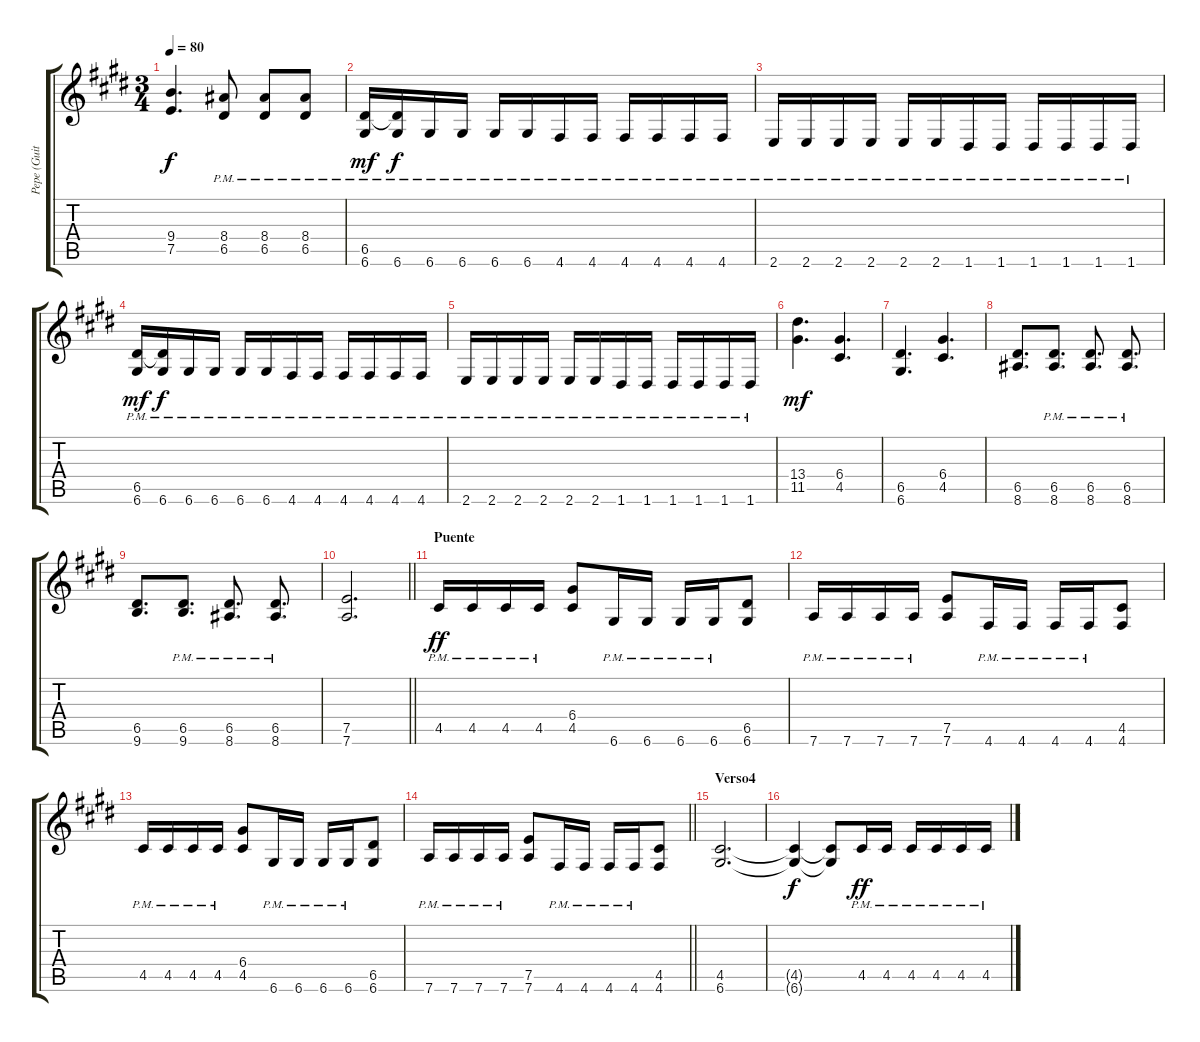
\track ("Pepe (Guitarra)" "Pepe (Guit") {instrument distortionguitar}
\staff {score tabs}
\tuning (E4 B3 G3 D3 A2 D2) {hide}
\ts (3 4)
\tempo 80
\clef g2
\ks c#minor
(9.4 7.5).4{d dy f} (8.4{pm} 6.5{pm}).8 (8.4{pm} 6.5{pm}).8 (8.4{pm} 6.5{pm}).8 |
(6.5 6.6{pm}).16{dy mf} (6.5{t} 6.6{pm}).16{dy f} 6.6{pm}.16 6.6{pm}.16 6.6{pm}.16 6.6{pm}.16 4.6{pm}.16 4.6{pm}.16 4.6{pm}.16 4.6{pm}.16 4.6{pm}.16 4.6{pm}.16 |
2.6{pm}.16 2.6{pm}.16 2.6{pm}.16 2.6{pm}.16 2.6{pm}.16 2.6{pm}.16 1.6{pm}.16 1.6{pm}.16 1.6{pm}.16 1.6{pm}.16 1.6{pm}.16 1.6{pm}.16 |
(6.5 6.6{pm}).16{dy mf} (6.5{t} 6.6{pm}).16{dy f} 6.6{pm}.16 6.6{pm}.16 6.6{pm}.16 6.6{pm}.16 4.6{pm}.16 4.6{pm}.16 4.6{pm}.16 4.6{pm}.16 4.6{pm}.16 4.6{pm}.16 |
2.6{pm}.16 2.6{pm}.16 2.6{pm}.16 2.6{pm}.16 2.6{pm}.16 2.6{pm}.16 1.6{pm}.16 1.6{pm}.16 1.6{pm}.16 1.6{pm}.16 1.6{pm}.16 1.6{pm}.16 |
(13.4 11.5).4{d dy mf} (6.4 4.5).4{d} |
(6.5 6.6).4{d} (6.4 4.5).4{d} |
(6.5 8.6).8{d} (6.5{pm} 8.6{pm}).8{d} (6.5{pm} 8.6{pm}).8{d} (6.5{pm} 8.6{pm}).8{d} |
(6.5 9.6).8{d} (6.5{pm} 9.6{pm}).8{d} (6.5{pm} 8.6{pm}).8{d} (6.5{pm} 8.6{pm}).8{d} |
\barLineRight lightlight
(7.5 7.6).2{d} |
\section ("" "Puente")
4.5{pm}.16{dy ff} 4.5{pm}.16 4.5{pm}.16 4.5{pm}.16 (6.4 4.5).8 6.6{pm}.16 6.6{pm}.16 6.6{pm}.16 6.6{pm}.16 (6.5 6.6).8 |
7.6{pm}.16 7.6{pm}.16 7.6{pm}.16 7.6{pm}.16 (7.5 7.6).8 4.6{pm}.16 4.6{pm}.16 4.6{pm}.16 4.6{pm}.16 (4.5 4.6).8 |
4.5{pm}.16 4.5{pm}.16 4.5{pm}.16 4.5{pm}.16 (6.4 4.5).8 6.6{pm}.16 6.6{pm}.16 6.6{pm}.16 6.6{pm}.16 (6.5 6.6).8 |
\barLineRight lightlight
7.6{pm}.16 7.6{pm}.16 7.6{pm}.16 7.6{pm}.16 (7.5 7.6).8 4.6{pm}.16 4.6{pm}.16 4.6{pm}.16 4.6{pm}.16 (4.5 4.6).8 |
\section ("" "Verso4")
(4.5 6.6).2{d} |
(4.5{t} 6.6{t}).4{dy f} (4.5{t} 6.6{t}).8 4.5{pm}.16{dy ff} 4.5{pm}.16 4.5{pm}.16 4.5{pm}.16 4.5{pm}.16 4.5{pm}.16
